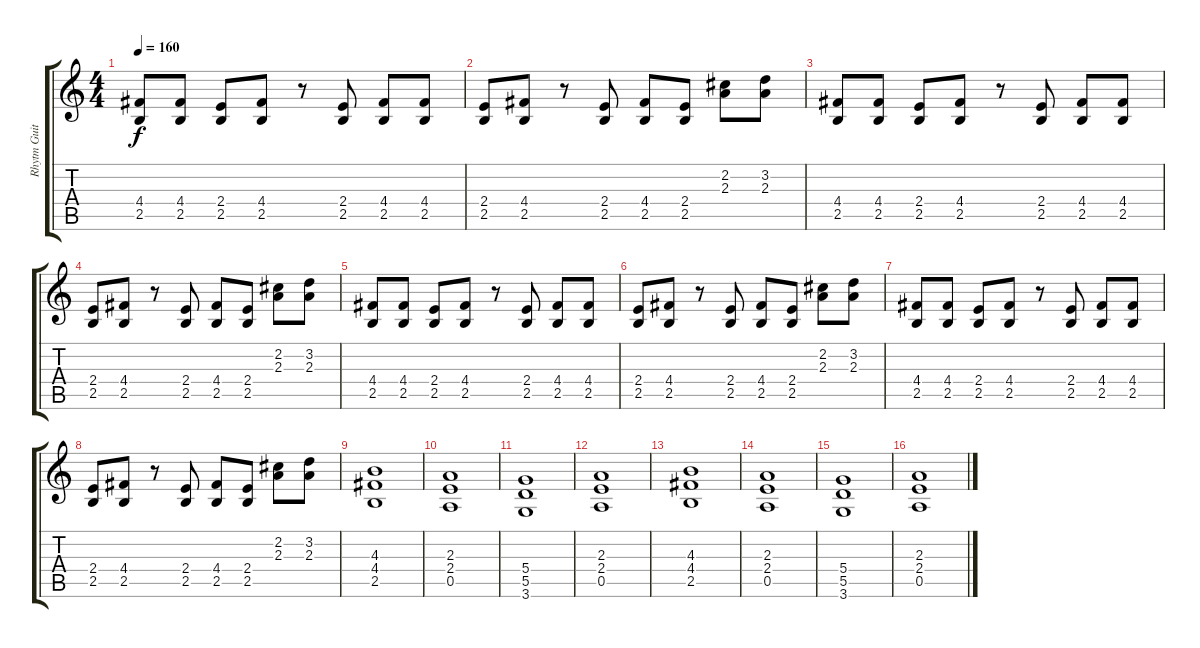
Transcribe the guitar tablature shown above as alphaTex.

\track ("Rhytm Guitar" "Rhytm Guit") {instrument distortionguitar}
\staff {score tabs}
\tuning (E4 B3 G3 D3 A2 E2) {hide}
\ts (4 4)
\tempo 160
\clef g2
\ks c
(4.4 2.5).8{dy f} (4.4 2.5).8 (2.4 2.5).8 (4.4 2.5).8 r.8 (2.4 2.5).8 (4.4 2.5).8 (4.4 2.5).8 |
(2.4 2.5).8 (4.4 2.5).8 r.8 (2.4 2.5).8 (4.4 2.5).8 (2.4 2.5).8 (2.2 2.3).8 (3.2 2.3).8 |
(4.4 2.5).8 (4.4 2.5).8 (2.4 2.5).8 (4.4 2.5).8 r.8 (2.4 2.5).8 (4.4 2.5).8 (4.4 2.5).8 |
(2.4 2.5).8 (4.4 2.5).8 r.8 (2.4 2.5).8 (4.4 2.5).8 (2.4 2.5).8 (2.2 2.3).8 (3.2 2.3).8 |
(4.4 2.5).8 (4.4 2.5).8 (2.4 2.5).8 (4.4 2.5).8 r.8 (2.4 2.5).8 (4.4 2.5).8 (4.4 2.5).8 |
(2.4 2.5).8 (4.4 2.5).8 r.8 (2.4 2.5).8 (4.4 2.5).8 (2.4 2.5).8 (2.2 2.3).8 (3.2 2.3).8 |
(4.4 2.5).8 (4.4 2.5).8 (2.4 2.5).8 (4.4 2.5).8 r.8 (2.4 2.5).8 (4.4 2.5).8 (4.4 2.5).8 |
(2.4 2.5).8 (4.4 2.5).8 r.8 (2.4 2.5).8 (4.4 2.5).8 (2.4 2.5).8 (2.2 2.3).8 (3.2 2.3).8 |
(4.3 4.4 2.5).1 |
(2.3 2.4 0.5).1 |
(5.4 5.5 3.6).1 |
(2.3 2.4 0.5).1 |
(4.3 4.4 2.5).1 |
(2.3 2.4 0.5).1 |
(5.4 5.5 3.6).1 |
(2.3 2.4 0.5).1
